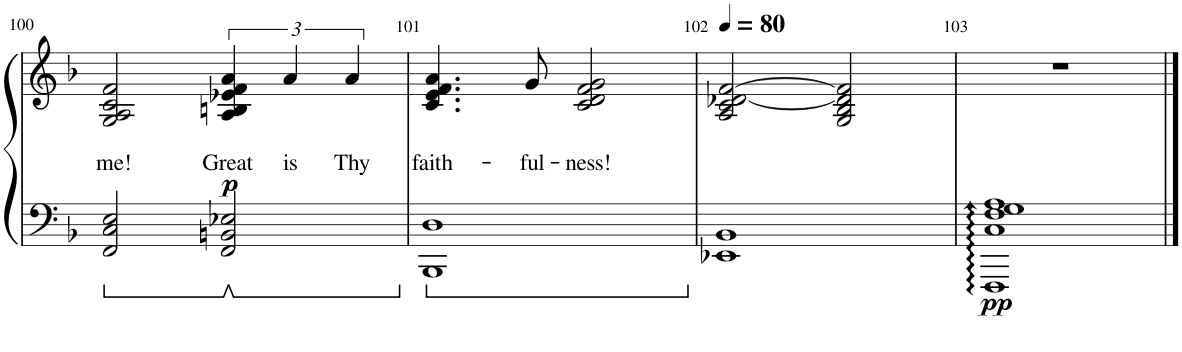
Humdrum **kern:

**kern	**kern	**text	**dynam
*part1	*part1	*part1	*part1
*staff2	*staff1	*staff1	*staff1/2
*I"Piano	*	*	*
*I'Pno.	*	*	*
!!LO:PB:g=z
*clefF4	*clefG2	*	*
*k[b-]	*k[b-]	*	*
*M4/4	*M4/4	*	*
=100	=100	=100	=100
!	!	!LO:LY:b	!
2FF/ 2C/ 2E/	2G/ 2A/ 2c/ 2f/	me!	.
!	!	!LO:LY:b	!LO:DY:b
2FF/ 2BBn/ 2E-X/	6A/ 6Bn/ 6e-X/ 6f/ 6a/	Great	p
!	!	!LO:LY:b	!
.	6a/	is	.
!	!	!LO:LY:b	!
.	6a/	Thy	.
=101	=101	=101	=101
!	!	!LO:LY:b	!
1BBB- 1D	4.c/ 4.e/ 4.f/ 4.a/	faith-	.
!	!	!LO:LY:b	!
.	8g/	-ful-	.
!	!	!LO:LY:b	!
.	2c/ 2d/ 2f/ 2g/	-ness!	.
=102	=102	=102	=102
*	*MM80	*	*
1EE-X 1BB-	2A/ 2c/ [2d-X/ [2f/	.	.
.	2G/ 2B-/ 2d-/] 2f/]	.	.
=103	=103	=103	=103
!	!	!	!LO:DY:b=2
1FFF 1C 1F 1G 1A	1r	.	pp
==	==	==	==
*-	*-	*-	*-
